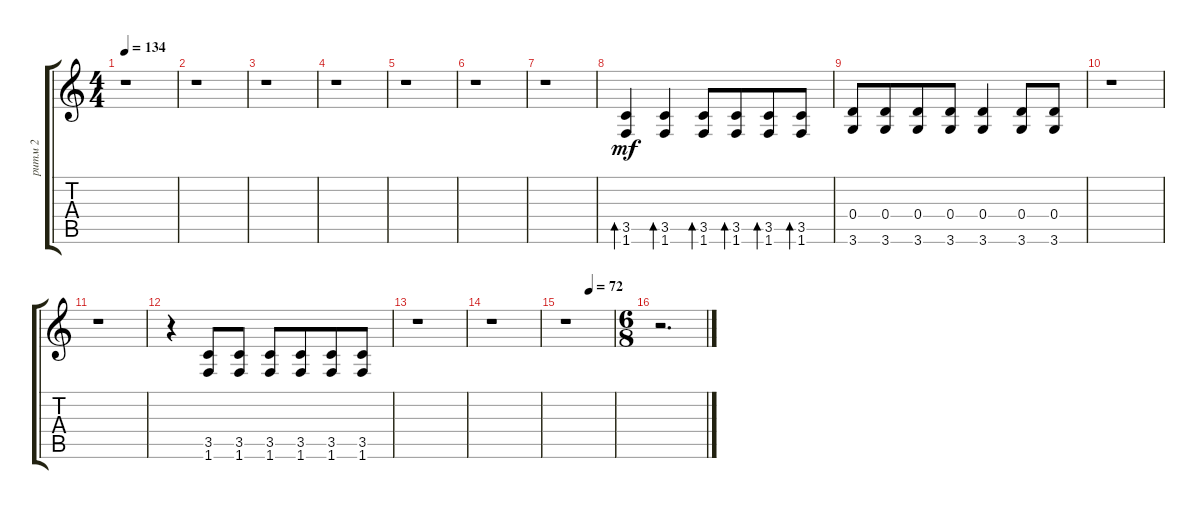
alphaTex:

\track ("ритм 2" "ритм 2") {instrument acousticguitarsteel}
\staff {score tabs}
\tuning (E4 B3 G3 D3 A2 E2) {hide}
\ts (4 4)
\tempo 134
\clef g2
\ks aminor
r.1{dy mf} |
r.1 |
r.1 |
r.1 |
r.1 |
r.1 |
r.1 |
(3.5 1.6).4{bd 60} (3.5 1.6).4{bd 60} (3.5 1.6).8{bd 60} (3.5 1.6).8{bd 60 beam merge} (3.5 1.6).8{bd 60} (3.5 1.6).8{bd 60} |
(0.4 3.6).8 (0.4 3.6).8{beam merge} (0.4 3.6).8 (0.4 3.6).8 (0.4 3.6).4 (0.4 3.6).8 (0.4 3.6).8 |
r.1 |
r.1 |
r.4 (3.5 1.6).8{beam merge} (3.5 1.6).8 (3.5 1.6).8 (3.5 1.6).8{beam merge} (3.5 1.6).8{beam merge} (3.5 1.6).8 |
r.1 |
r.1 |
\tempo (72 0.5)
r.1 |
\ts (6 8)
r.2{d}
